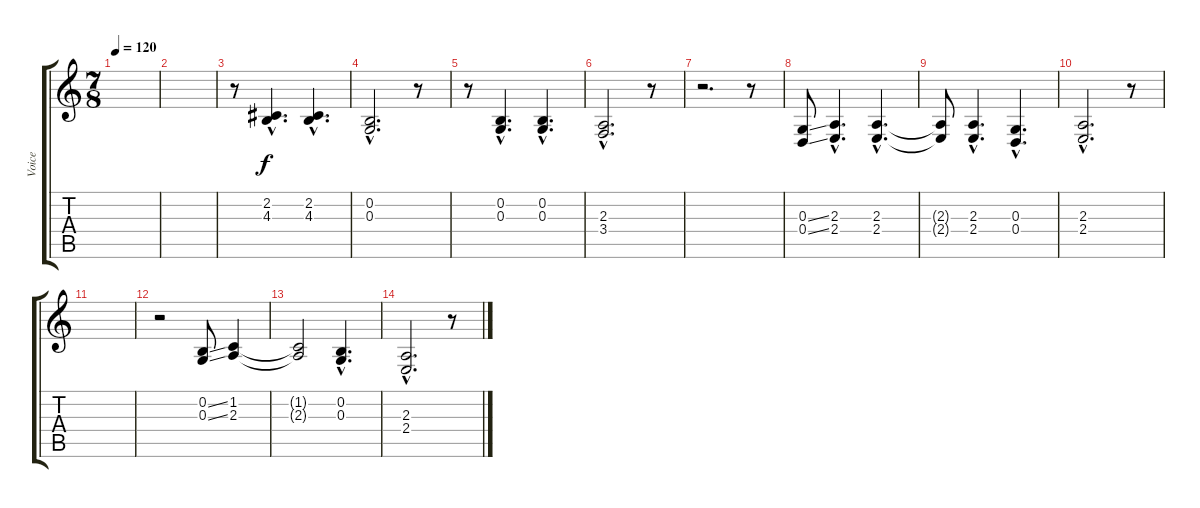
\track ("Voice" "Voice") {instrument altosax}
\staff {score tabs}
\tuning (E4 B3 G3 D3 A2 E2) {hide}
\ts (7 8)
\tempo 120
\clef g2
\ks c
|
|
r.8 (2.2{hac} 4.3{hac}).4{d} (2.2{hac} 4.3{hac}).4{d} |
(0.2{hac} 0.3{hac}).2{d} r.8 |
r.8 (0.2{hac} 0.3{hac}).4{d} (0.2{hac} 0.3{hac}).4{d} |
(2.3{hac} 3.4{hac}).2{d} r.8 |
r.2{d} r.8 |
(0.3{ss} 0.4{ss}).8 (2.3{hac} 2.4{hac}).4{d} (2.3{hac} 2.4{hac}).4{d} |
(2.3{t} 2.4{t}).8 (2.3{hac} 2.4{hac}).4{d} (0.3{hac} 0.4{hac}).4{d} |
(2.3{hac} 2.4{hac}).2{d} r.8 |
|
r.2 (0.2{ss} 0.3{ss}).8 (1.2 2.3).4 |
(1.2{t} 2.3{t}).2 (0.2{hac} 0.3{hac}).4{d} |
(2.3{hac} 2.4{hac}).2{d} r.8
